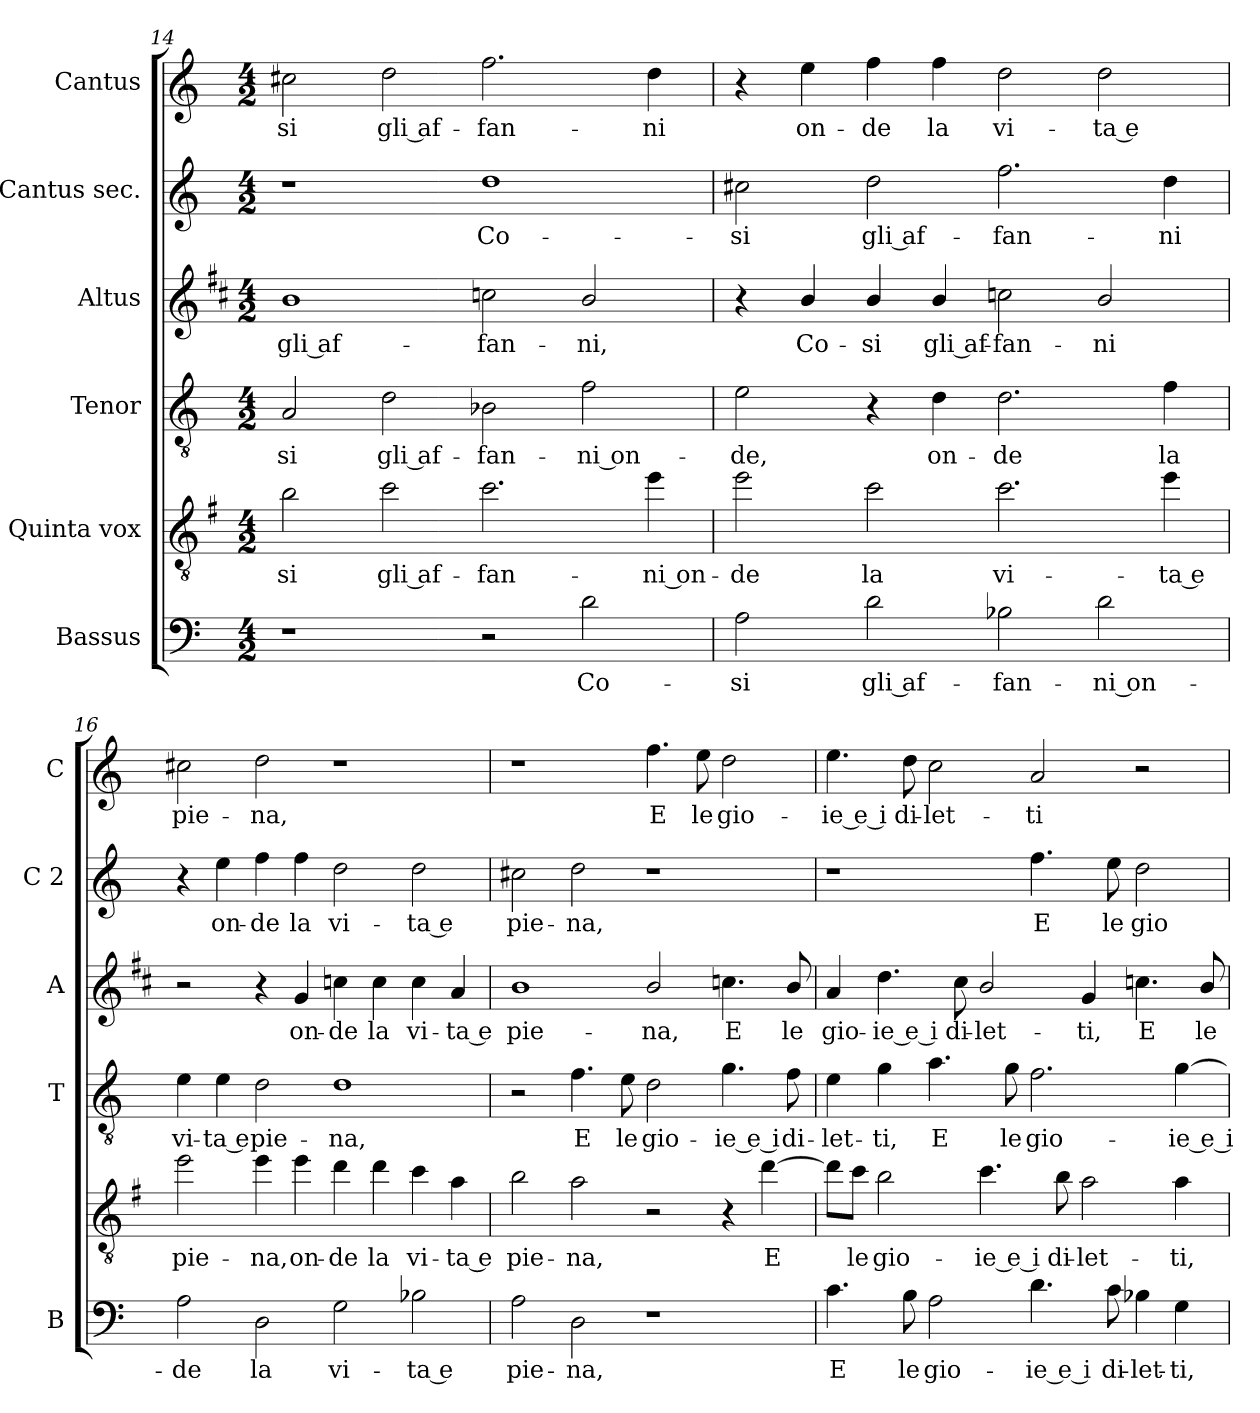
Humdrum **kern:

**kern	**text	**kern	**text	**kern	**text	**kern	**text	**kern	**text	**kern	**text
*part6	*part6	*part5	*part5	*part4	*part4	*part3	*part3	*part2	*part2	*part1	*part1
*staff6	*staff6	*staff5	*staff5	*staff4	*staff4	*staff3	*staff3	*staff2	*staff2	*staff1	*staff1
*I"Bassus	*	*I"Quinta vox	*	*I"Tenor	*	*I"Altus	*	*I"Cantus sec.	*	*I"Cantus	*
*I'B	*	*	*	*I'T	*	*I'A	*	*I'C 2	*	*I'C	*
*clefF4	*	*clefGv2	*	*clefGv2	*	*clefG2	*	*clefG2	*	*clefG2	*
*	*	*ITrd4c7	*	*	*	*ITrd1c2	*	*	*	*	*
*k[]	*	*k[]	*	*k[]	*	*k[]	*	*k[]	*	*k[]	*
*C:	*	*C:	*	*C:	*	*C:	*	*C:	*	*C:	*
*M4/2	*	*M4/2	*	*M4/2	*	*M4/2	*	*M4/2	*	*M4/2	*
=14	=14	=14	=14	=14	=14	=14	=14	=14	=14	=14	=14
!	!	!	!LO:LY:b	!	!LO:LY:b	!	!LO:LY:b	!	!	!	!LO:LY:b
1r	.	2e\	-si	2A/	-si	1a	gli af-	1r	.	2cc#X\	-si
!	!	!	!LO:LY:b	!	!LO:LY:b	!	!	!	!	!	!LO:LY:b
.	.	2f\	gli af-	2d\	gli af-	.	.	.	.	2dd\	gli af-
!	!	!	!LO:LY:b	!	!LO:LY:b	!	!LO:LY:b	!	!LO:LY:b	!	!LO:LY:b
2r	.	2.f\	-fan-	2B-X\	-fan-	2b-X\	-fan-	1dd	Co-	2.ff\	-fan-
!	!LO:LY:b	!	!	!	!LO:LY:b	!	!LO:LY:b	!	!	!	!
2d\	Co-	.	.	2f\	-ni on-	2a/	-ni,	.	.	.	.
!	!	!	!LO:LY:b	!	!	!	!	!	!	!	!LO:LY:b
.	.	4a\	-ni on-	.	.	.	.	.	.	4dd\	-ni
=15	=15	=15	=15	=15	=15	=15	=15	=15	=15	=15	=15
!	!LO:LY:b	!	!LO:LY:b	!	!LO:LY:b	!	!	!	!LO:LY:b	!	!
2A\	-si	2a\	-de	2e\	-de,	4r	.	2cc#X\	-si	4r	.
!	!	!	!	!	!	!	!LO:LY:b	!	!	!	!LO:LY:b
.	.	.	.	.	.	4a/	Co-	.	.	4ee\	on-
!	!LO:LY:b	!	!LO:LY:b	!	!	!	!LO:LY:b	!	!LO:LY:b	!	!LO:LY:b
2d\	gli af-	2f\	la	4r	.	4a/	-si	2dd\	gli af-	4ff\	-de
!	!	!	!	!	!LO:LY:b	!	!LO:LY:b	!	!	!	!LO:LY:b
.	.	.	.	4d\	on-	4a/	gli af-	.	.	4ff\	la
!	!LO:LY:b	!	!LO:LY:b	!	!LO:LY:b	!	!LO:LY:b	!	!LO:LY:b	!	!LO:LY:b
2B-X\	-fan-	2.f\	vi-	2.d\	-de	2b-X\	-fan-	2.ff\	-fan-	2dd\	vi-
!	!LO:LY:b	!	!	!	!	!	!LO:LY:b	!	!	!	!LO:LY:b
2d\	-ni on-	.	.	.	.	2a/	-ni	.	.	2dd\	-ta e
!	!	!	!LO:LY:b	!	!LO:LY:b	!	!	!	!LO:LY:b	!	!
.	.	4a\	-ta e	4f\	la	.	.	4dd\	-ni	.	.
=16	=16	=16	=16	=16	=16	=16	=16	=16	=16	=16	=16
!	!LO:LY:b	!	!LO:LY:b	!	!LO:LY:b	!	!	!	!	!	!LO:LY:b
2A\	-de	2a\	pie-	4e\	vi-	2r	.	4r	.	2cc#X\	pie-
!	!	!	!	!	!LO:LY:b	!	!	!	!LO:LY:b	!	!
.	.	.	.	4e\	-ta e	.	.	4ee\	on-	.	.
!	!LO:LY:b	!	!LO:LY:b	!	!LO:LY:b	!	!	!	!LO:LY:b	!	!LO:LY:b
2D\	la	4a\	-na,	2d\	pie-	4r	.	4ff\	-de	2dd\	-na,
!	!	!	!LO:LY:b	!	!	!	!LO:LY:b	!	!LO:LY:b	!	!
.	.	4a\	on-	.	.	4f/	on-	4ff\	la	.	.
!	!LO:LY:b	!	!LO:LY:b	!	!LO:LY:b	!	!LO:LY:b	!	!LO:LY:b	!	!
2G\	vi-	4g\	-de	1d	-na,	4b-X\	-de	2dd\	vi-	1r	.
!	!	!	!LO:LY:b	!	!	!	!LO:LY:b	!	!	!	!
.	.	4g\	la	.	.	4b-\	la	.	.	.	.
!	!LO:LY:b	!	!LO:LY:b	!	!	!	!LO:LY:b	!	!LO:LY:b	!	!
2B-X\	-ta e	4f\	vi-	.	.	4b-\	vi-	2dd\	-ta e	.	.
!	!	!	!LO:LY:b	!	!	!	!LO:LY:b	!	!	!	!
.	.	4d\	-ta e	.	.	4g/	-ta e	.	.	.	.
!!LO:LB:g=z
=17	=17	=17	=17	=17	=17	=17	=17	=17	=17	=17	=17
!	!LO:LY:b	!	!LO:LY:b	!	!	!	!LO:LY:b	!	!LO:LY:b	!	!
2A\	pie-	2e\	pie-	2r	.	1a	pie-	2cc#X\	pie-	1r	.
!	!LO:LY:b	!	!LO:LY:b	!	!LO:LY:b	!	!	!	!LO:LY:b	!	!
2D\	-na,	2d\	-na,	4.f\	E	.	.	2dd\	-na,	.	.
!	!	!	!	!	!LO:LY:b	!	!	!	!	!	!
.	.	.	.	8e\	le	.	.	.	.	.	.
!	!	!	!	!	!LO:LY:b	!	!LO:LY:b	!	!	!	!LO:LY:b
1r	.	2r	.	2d\	gio-	2a/	-na,	1r	.	4.ff\	E
!	!	!	!	!	!	!	!	!	!	!	!LO:LY:b
.	.	.	.	.	.	.	.	.	.	8ee\	le
!	!	!	!	!	!LO:LY:b	!	!LO:LY:b	!	!	!	!LO:LY:b
.	.	4r	.	4.g\	-ie e i	4.b-X\	E	.	.	2dd\	gio-
!	!	!	!LO:LY:b	!	!	!	!	!	!	!	!
.	.	[4g\	E	.	.	.	.	.	.	.	.
!	!	!	!	!	!LO:LY:b	!	!LO:LY:b	!	!	!	!
.	.	.	.	8f\	di-	8a/	le	.	.	.	.
=18	=18	=18	=18	=18	=18	=18	=18	=18	=18	=18	=18
!	!LO:LY:b	!	!	!	!LO:LY:b	!	!LO:LY:b	!	!	!	!LO:LY:b
4.c\	E	8g\L]	.	4e\	-let-	4g/	gio-	1r	.	4.ee\	-ie e i
!	!	!	!LO:LY:b	!	!	!	!	!	!	!	!
.	.	8f\J	le	.	.	.	.	.	.	.	.
!	!	!	!LO:LY:b	!	!LO:LY:b	!	!LO:LY:b	!	!	!	!
.	.	2e\	gio-	4g\	-ti,	4.cc\	-ie e i	.	.	.	.
!	!LO:LY:b	!	!	!	!	!	!	!	!	!	!LO:LY:b
8B\	le	.	.	.	.	.	.	.	.	8dd\	di-
!	!LO:LY:b	!	!	!	!LO:LY:b	!	!	!	!	!	!LO:LY:b
2A\	gio-	.	.	4.a\	E	.	.	.	.	2cc\	-let-
!	!	!	!	!	!	!	!LO:LY:b	!	!	!	!
.	.	.	.	.	.	8b\	di-	.	.	.	.
!	!	!	!LO:LY:b	!	!	!	!LO:LY:b	!	!	!	!
.	.	4.f\	-ie e i	.	.	2a/	-let-	.	.	.	.
!	!	!	!	!	!LO:LY:b	!	!	!	!	!	!
.	.	.	.	8g\	le	.	.	.	.	.	.
!	!LO:LY:b	!	!	!	!LO:LY:b	!	!	!	!LO:LY:b	!	!LO:LY:b
4.d\	-ie e i	.	.	2.f\	gio-	.	.	4.ff\	E	2a/	-ti
!	!	!	!LO:LY:b	!	!	!	!	!	!	!	!
.	.	8e\	di-	.	.	.	.	.	.	.	.
!	!	!	!LO:LY:b	!	!	!	!LO:LY:b	!	!	!	!
.	.	2d\	-let-	.	.	4f/	-ti,	.	.	.	.
!	!LO:LY:b	!	!	!	!	!	!	!	!LO:LY:b	!	!
8c\	di-	.	.	.	.	.	.	8ee\	le	.	.
!	!LO:LY:b	!	!	!	!	!	!LO:LY:b	!	!LO:LY:b	!	!
4B-X\	-let-	.	.	.	.	4.b-X\	E	2dd\	gio-	2r	.
!	!LO:LY:b	!	!LO:LY:b	!	!LO:LY:b	!	!	!	!	!	!
4G\	-ti,	4d\	-ti,	[4g\	-ie e i	.	.	.	.	.	.
!	!	!	!	!	!	!	!LO:LY:b	!	!	!	!
.	.	.	.	.	.	8a/	le	.	.	.	.
=	=	=	=	=	=	=	=	=	=	=	=
*-	*-	*-	*-	*-	*-	*-	*-	*-	*-	*-	*-
